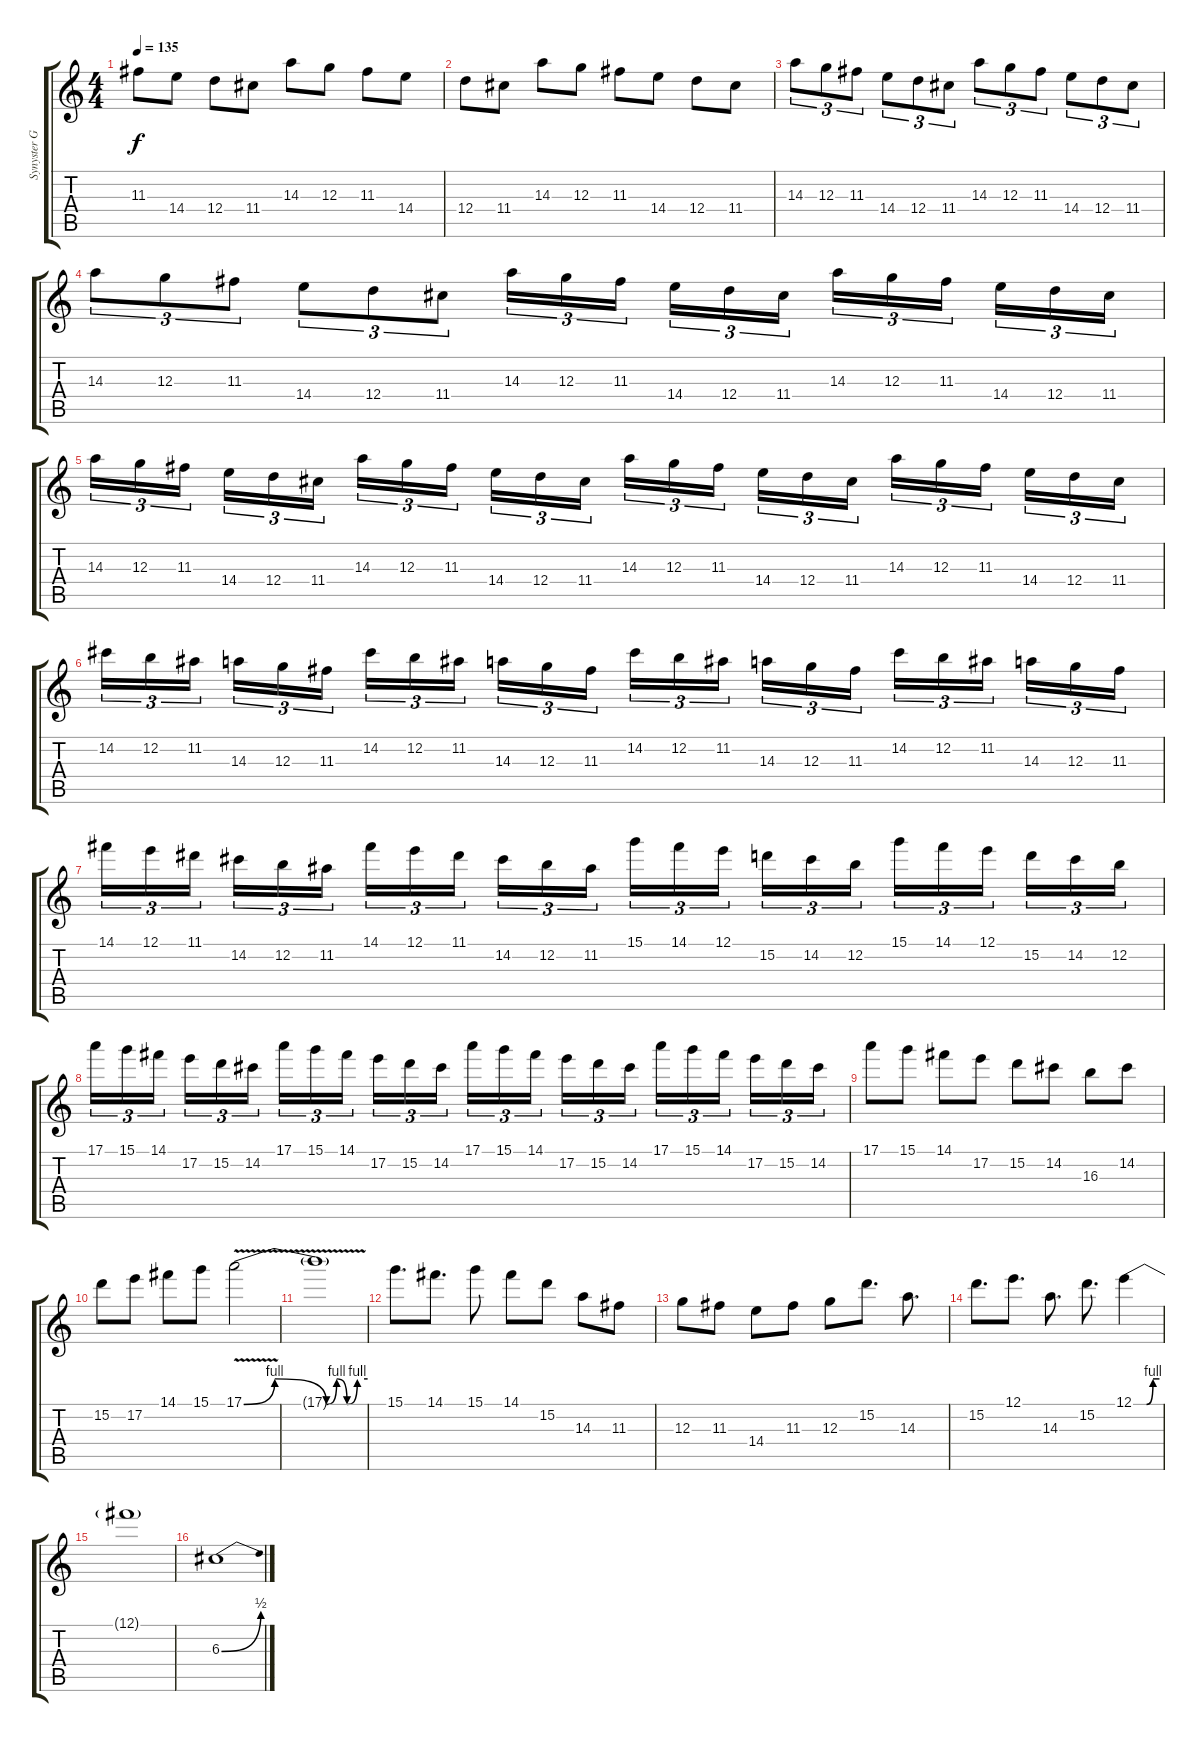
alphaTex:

\track ("Synyster Gates" "Synyster G") {instrument overdrivenguitar}
\staff {score tabs}
\tuning (E4 B3 G3 D3 A2 D2) {hide}
\ts (4 4)
\tempo 135
\clef g2
\ks c
11.3.8{dy f} 14.4.8 12.4.8 11.4.8 14.3.8 12.3.8 11.3.8 14.4.8 |
12.4.8 11.4.8 14.3.8 12.3.8 11.3.8 14.4.8 12.4.8 11.4.8 |
14.3.8{tu (3 2)} 12.3.8{tu (3 2)} 11.3.8{tu (3 2)} 14.4.8{tu (3 2)} 12.4.8{tu (3 2)} 11.4.8{tu (3 2)} 14.3.8{tu (3 2)} 12.3.8{tu (3 2)} 11.3.8{tu (3 2)} 14.4.8{tu (3 2)} 12.4.8{tu (3 2)} 11.4.8{tu (3 2)} |
14.3.8{tu (3 2)} 12.3.8{tu (3 2)} 11.3.8{tu (3 2)} 14.4.8{tu (3 2)} 12.4.8{tu (3 2)} 11.4.8{tu (3 2)} 14.3.16{tu (3 2)} 12.3.16{tu (3 2)} 11.3.16{tu (3 2) beam splitsecondary} 14.4.16{tu (3 2)} 12.4.16{tu (3 2)} 11.4.16{tu (3 2)} 14.3.16{tu (3 2)} 12.3.16{tu (3 2)} 11.3.16{tu (3 2) beam splitsecondary} 14.4.16{tu (3 2)} 12.4.16{tu (3 2)} 11.4.16{tu (3 2)} |
14.3.16{tu (3 2)} 12.3.16{tu (3 2)} 11.3.16{tu (3 2) beam splitsecondary} 14.4.16{tu (3 2)} 12.4.16{tu (3 2)} 11.4.16{tu (3 2)} 14.3.16{tu (3 2)} 12.3.16{tu (3 2)} 11.3.16{tu (3 2) beam splitsecondary} 14.4.16{tu (3 2)} 12.4.16{tu (3 2)} 11.4.16{tu (3 2)} 14.3.16{tu (3 2)} 12.3.16{tu (3 2)} 11.3.16{tu (3 2) beam splitsecondary} 14.4.16{tu (3 2)} 12.4.16{tu (3 2)} 11.4.16{tu (3 2)} 14.3.16{tu (3 2)} 12.3.16{tu (3 2)} 11.3.16{tu (3 2) beam splitsecondary} 14.4.16{tu (3 2)} 12.4.16{tu (3 2)} 11.4.16{tu (3 2)} |
14.2.16{tu (3 2)} 12.2.16{tu (3 2)} 11.2.16{tu (3 2) beam splitsecondary} 14.3.16{tu (3 2)} 12.3.16{tu (3 2)} 11.3.16{tu (3 2)} 14.2.16{tu (3 2)} 12.2.16{tu (3 2)} 11.2.16{tu (3 2) beam splitsecondary} 14.3.16{tu (3 2)} 12.3.16{tu (3 2)} 11.3.16{tu (3 2)} 14.2.16{tu (3 2)} 12.2.16{tu (3 2)} 11.2.16{tu (3 2) beam splitsecondary} 14.3.16{tu (3 2)} 12.3.16{tu (3 2)} 11.3.16{tu (3 2)} 14.2.16{tu (3 2)} 12.2.16{tu (3 2)} 11.2.16{tu (3 2) beam splitsecondary} 14.3.16{tu (3 2)} 12.3.16{tu (3 2)} 11.3.16{tu (3 2)} |
14.1.16{tu (3 2)} 12.1.16{tu (3 2)} 11.1.16{tu (3 2) beam splitsecondary} 14.2.16{tu (3 2)} 12.2.16{tu (3 2)} 11.2.16{tu (3 2)} 14.1.16{tu (3 2)} 12.1.16{tu (3 2)} 11.1.16{tu (3 2) beam splitsecondary} 14.2.16{tu (3 2)} 12.2.16{tu (3 2)} 11.2.16{tu (3 2)} 15.1.16{tu (3 2)} 14.1.16{tu (3 2)} 12.1.16{tu (3 2) beam splitsecondary} 15.2.16{tu (3 2)} 14.2.16{tu (3 2)} 12.2.16{tu (3 2)} 15.1.16{tu (3 2)} 14.1.16{tu (3 2)} 12.1.16{tu (3 2) beam splitsecondary} 15.2.16{tu (3 2)} 14.2.16{tu (3 2)} 12.2.16{tu (3 2)} |
17.1.16{tu (3 2)} 15.1.16{tu (3 2)} 14.1.16{tu (3 2) beam splitsecondary} 17.2.16{tu (3 2)} 15.2.16{tu (3 2)} 14.2.16{tu (3 2)} 17.1.16{tu (3 2)} 15.1.16{tu (3 2)} 14.1.16{tu (3 2) beam splitsecondary} 17.2.16{tu (3 2)} 15.2.16{tu (3 2)} 14.2.16{tu (3 2)} 17.1.16{tu (3 2)} 15.1.16{tu (3 2)} 14.1.16{tu (3 2) beam splitsecondary} 17.2.16{tu (3 2)} 15.2.16{tu (3 2)} 14.2.16{tu (3 2)} 17.1.16{tu (3 2)} 15.1.16{tu (3 2)} 14.1.16{tu (3 2) beam splitsecondary} 17.2.16{tu (3 2)} 15.2.16{tu (3 2)} 14.2.16{tu (3 2)} |
17.1.8 15.1.8 14.1.8 17.2.8 15.2.8 14.2.8 16.3.8 14.2.8 |
15.2.8 17.2.8 14.1.8 15.1.8 17.1{be (custom 0 0 15 4 40 0 45 4 50 0 55 4 60 4) v}.2 |
17.1{t}.1 |
15.1.8{d} 14.1.8{d} 15.1.8 14.1.8 15.2.8 14.3.8 11.3.8 |
12.3.8 11.3.8 14.4.8 11.3.8 12.3.8 15.2.8{d} 14.3.8{d} |
15.2.8{d} 12.1.8{d} 14.3.8{d} 15.2.8{d} 12.1{be (custom 0 0 30 0 45 4 60 4)}.4 |
12.1{t}.1 |
6.3{be (bend 0 0 60 2)}.1
